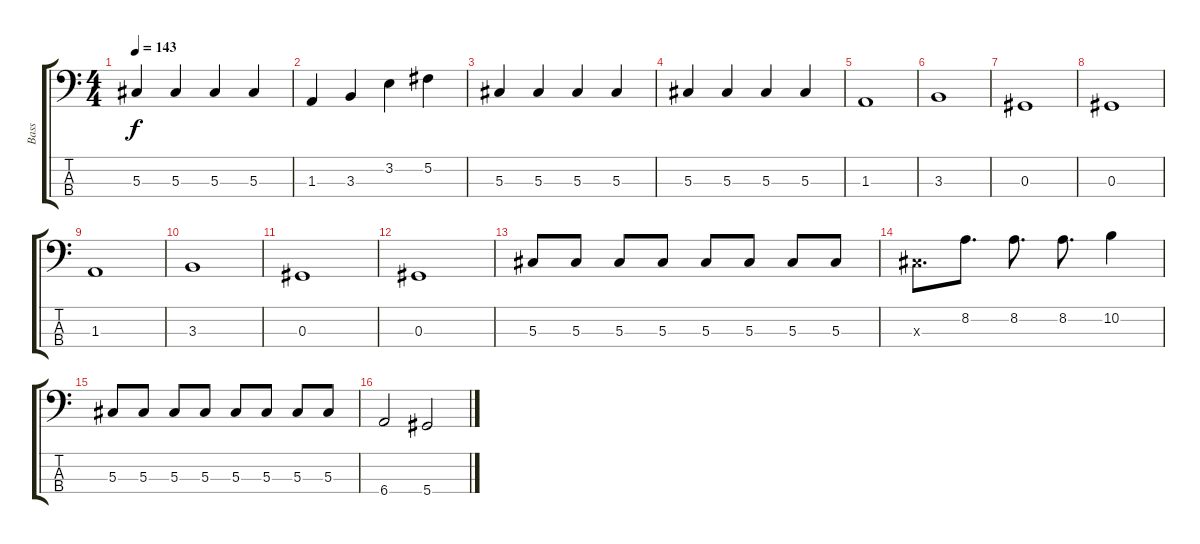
\track ("Bass" "Bass") {instrument electricbasspick}
\staff {score tabs}
\tuning (Gb2 Db2 Ab1 Eb1) {hide}
\ts (4 4)
\tempo 143
\clef f4
\ks c
5.3.4{dy f} 5.3.4 5.3.4 5.3.4 |
1.3.4 3.3.4 3.2.4 5.2.4 |
5.3.4 5.3.4 5.3.4 5.3.4 |
5.3.4 5.3.4 5.3.4 5.3.4 |
1.3.1 |
3.3.1 |
0.3.1 |
0.3.1 |
1.3.1 |
3.3.1 |
0.3.1 |
0.3.1 |
5.3.8 5.3.8 5.3.8 5.3.8 5.3.8 5.3.8 5.3.8 5.3.8 |
5.3{x}.8{d} 8.2.8{d} 8.2.8{d} 8.2.8{d} 10.2.4 |
5.3.8 5.3.8 5.3.8 5.3.8 5.3.8 5.3.8 5.3.8 5.3.8 |
6.4.2 5.4.2
